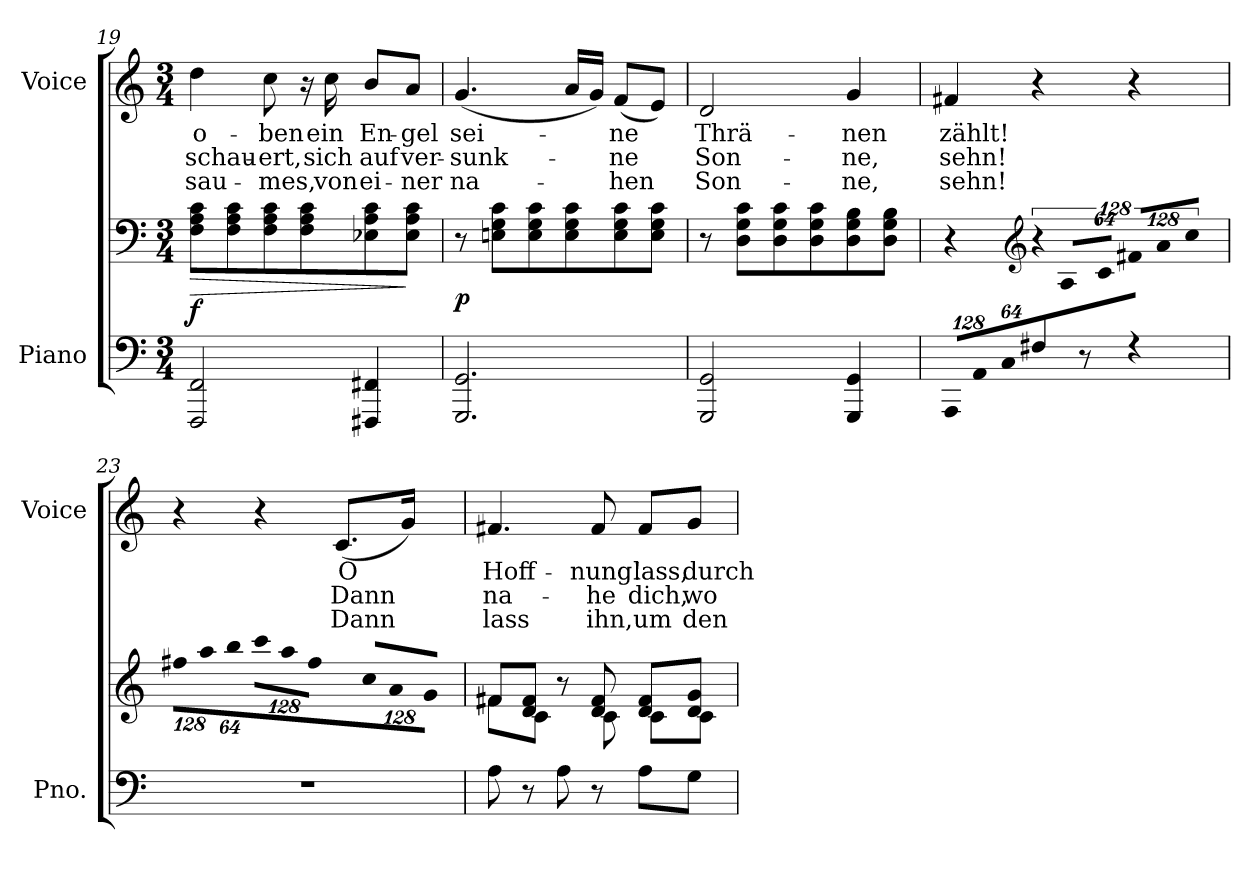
**kern	**kern	**dynam	**kern	**text	**text	**text
*part2	*part2	*part2	*part1	*part1	*part1	*part1
*staff3	*staff2	*staff2/3	*staff1	*staff1	*staff1	*staff1
*I"Piano	*	*	*I"Voice	*	*	*
*I'Pno.	*	*	*I'Voice	*	*	*
!!LO:PB:g=z
*clefF4	*clefF4	*	*clefG2	*	*	*
*k[]	*k[]	*	*k[]	*	*	*
*C:	*C:	*	*C:	*	*	*
*M3/4	*M3/4	*	*M3/4	*	*	*
=19	=19	=19	=19	=19	=19	=19
!	!	!LO:HP:b	!	!	!	!
!	!	!	!	!LO:LY:b:color=#000000	!LO:LY:b:color=#000000	!LO:LY:b:color=#000000
2FFFi/ 2FFi	8Fi\ 8Ai 8ciL	> f	4ddi\	o-	-schau-	-sau-
.	8Fi\ 8Ai 8ci	.	.	.	.	.
!	!	!	!	!LO:LY:b:color=#000000	!LO:LY:b:color=#000000	!LO:LY:b:color=#000000
.	8Fi\ 8Ai 8ci	.	8cci\	-ben	-ert,	-mes,
.	8Fi\ 8Ai 8ci	.	16r	.	.	.
!	!	!	!	!LO:LY:b:color=#000000	!LO:LY:b:color=#000000	!LO:LY:b:color=#000000
.	.	.	16cci\	ein	sich	von
!	!	!	!	!LO:LY:b:color=#000000	!LO:LY:b:color=#000000	!LO:LY:b:color=#000000
4FFF#Xi/ 4FF#Xi	8E-Xi\ 8Ai 8ci	.	8bi/L	En-	auf	ei-
!	!	!	!	!LO:LY:b:color=#000000	!LO:LY:b:color=#000000	!LO:LY:b:color=#000000
.	8E-i\ 8Ai 8ciJ	]	8ai/J	-gel	ver-	-ner
=20	=20	=20	=20	=20	=20	=20
!	!	!	!	!LO:LY:b:color=#000000	!LO:LY:b:color=#000000	!LO:LY:b:color=#000000
2.GGGi/ 2.GGi	8r	p	(4.gi/	sei-	-sunk-	na-
.	8Eni\ 8Gi 8ciL	.	.	.	.	.
.	8Ei\ 8Gi 8ci	.	.	.	.	.
.	8Ei\ 8Gi 8ci	.	16ai/LL	.	.	.
.	.	.	16gi/JJ)	.	.	.
!	!	!	!	!LO:LY:b:color=#000000	!LO:LY:b:color=#000000	!LO:LY:b:color=#000000
.	8Ei\ 8Gi 8ci	.	(8fi/L	-ne	-ne	-hen
.	8Ei\ 8Gi 8ciJ	.	8ei/J)	.	.	.
=21	=21	=21	=21	=21	=21	=21
!	!	!	!	!LO:LY:b:color=#000000	!LO:LY:b:color=#000000	!LO:LY:b:color=#000000
2GGGi/ 2GGi	8r	.	2di/	Thrä-	Son-	Son-
.	8Di\ 8Gi 8ciL	.	.	.	.	.
.	8Di\ 8Gi 8ci	.	.	.	.	.
.	8Di\ 8Gi 8ci	.	.	.	.	.
!	!	!	!	!LO:LY:b:color=#000000	!LO:LY:b:color=#000000	!LO:LY:b:color=#000000
4GGGi/ 4GGi	8Di\ 8Gi 8Bi	.	4gi/	-nen	-ne,	-ne,
.	8Di\ 8Gi 8BiJ	.	.	.	.	.
=22	=22	=22	=22	=22	=22	=22
*Xbrackettup	*	*	*	*	*	*
!LO:N:vis=8	!	!	!	!	!	!
!	!	!	!	!LO:LY:b:color=#000000	!LO:LY:b:color=#000000	!LO:LY:b:color=#000000
1024%85AAAi/L	4r	.	4f#Xi/	zählt!	sehn!	sehn!
!LO:N:vis=8	!	!	!	!	!	!
1024%85AAi/	.	.	.	.	.	.
!LO:N:vis=8	!	!	!	!	!	!
512%43Ci/J	.	.	.	.	.	.
*	*clefG2	*	*	*	*	*
!	!LO:N:vis=8	!	!	!	!	!
8F#Xi\	1024%85r	.	4r	.	.	.
!	!LO:N:vis=8	!	!	!	!	!
.	1024%85Ai/L	.	.	.	.	.
8r	.	.	.	.	.	.
!	!LO:N:vis=8	!	!	!	!	!
.	512%43ci/J	.	.	.	.	.
*	*Xbrackettup	*	*	*	*	*
!	!LO:N:vis=8	!	!	!	!	!
4r	1024%85f#Xi/L	.	4r	.	.	.
!	!LO:N:vis=8	!	!	!	!	!
.	1024%85ai/	.	.	.	.	.
!	!LO:N:vis=8	!	!	!	!	!
.	512%43cci/J	.	.	.	.	.
=23	=23	=23	=23	=23	=23	=23
!LO:N:vis=1	!LO:N:vis=8	!	!	!	!	!
2.r	1024%85ff#Xi\L	.	4r	.	.	.
!	!LO:N:vis=8	!	!	!	!	!
.	1024%85aai\	.	.	.	.	.
!	!LO:N:vis=8	!	!	!	!	!
.	512%43bbi\J	.	.	.	.	.
!	!LO:N:vis=8	!	!	!	!	!
.	1024%85ccci\L	.	4r	.	.	.
!	!LO:N:vis=8	!	!	!	!	!
.	1024%85aai\	.	.	.	.	.
!	!LO:N:vis=8	!	!	!	!	!
.	512%43ff#i\J	.	.	.	.	.
!	!LO:N:vis=8	!	!	!	!	!
!	!	!	!	!LO:LY:b:color=#000000	!LO:LY:b:color=#000000	!LO:LY:b:color=#000000
.	1024%85cci/L	.	(8.ci/L	O	Dann	Dann
!	!LO:N:vis=8	!	!	!	!	!
.	1024%85ai/	.	.	.	.	.
!	!LO:N:vis=8	!	!	!	!	!
.	512%43gi/J	.	.	.	.	.
.	.	.	16gi/Jk)	.	.	.
!!LO:LB:g=z
=24	=24	=24	=24	=24	=24	=24
*	*^	*	*	*	*	*
!	!	!	!	!	!LO:LY:b:color=#000000	!LO:LY:b:color=#000000	!LO:LY:b:color=#000000
8Ai\	8f#Xi/L	8f#i\L	.	4.f#Xi/	Hoff-	na-	lass
8r	8di/ 8f#iJ	8ci\J	.	.	.	.	.
8Ai\	8r	8ryy	.	.	.	.	.
!	!	!	!	!	!LO:LY:b:color=#000000	!LO:LY:b:color=#000000	!LO:LY:b:color=#000000
8r	8di/ 8f#i	8ci\	.	8f#i/	-nung!	-he	ihn,
!	!	!	!	!	!LO:LY:b:color=#000000	!LO:LY:b:color=#000000	!LO:LY:b:color=#000000
8Ai\L	8di/ 8f#iL	8ci\L	.	8f#i/L	lass,	dich,	um
!	!	!	!	!	!LO:LY:b:color=#000000	!LO:LY:b:color=#000000	!LO:LY:b:color=#000000
8Gi\J	8di/ 8giJ	8ci\J	.	8gi/J	durch	wo	den
*	*v	*v	*	*	*	*	*
=	=	=	=	=	=	=
*-	*-	*-	*-	*-	*-	*-
